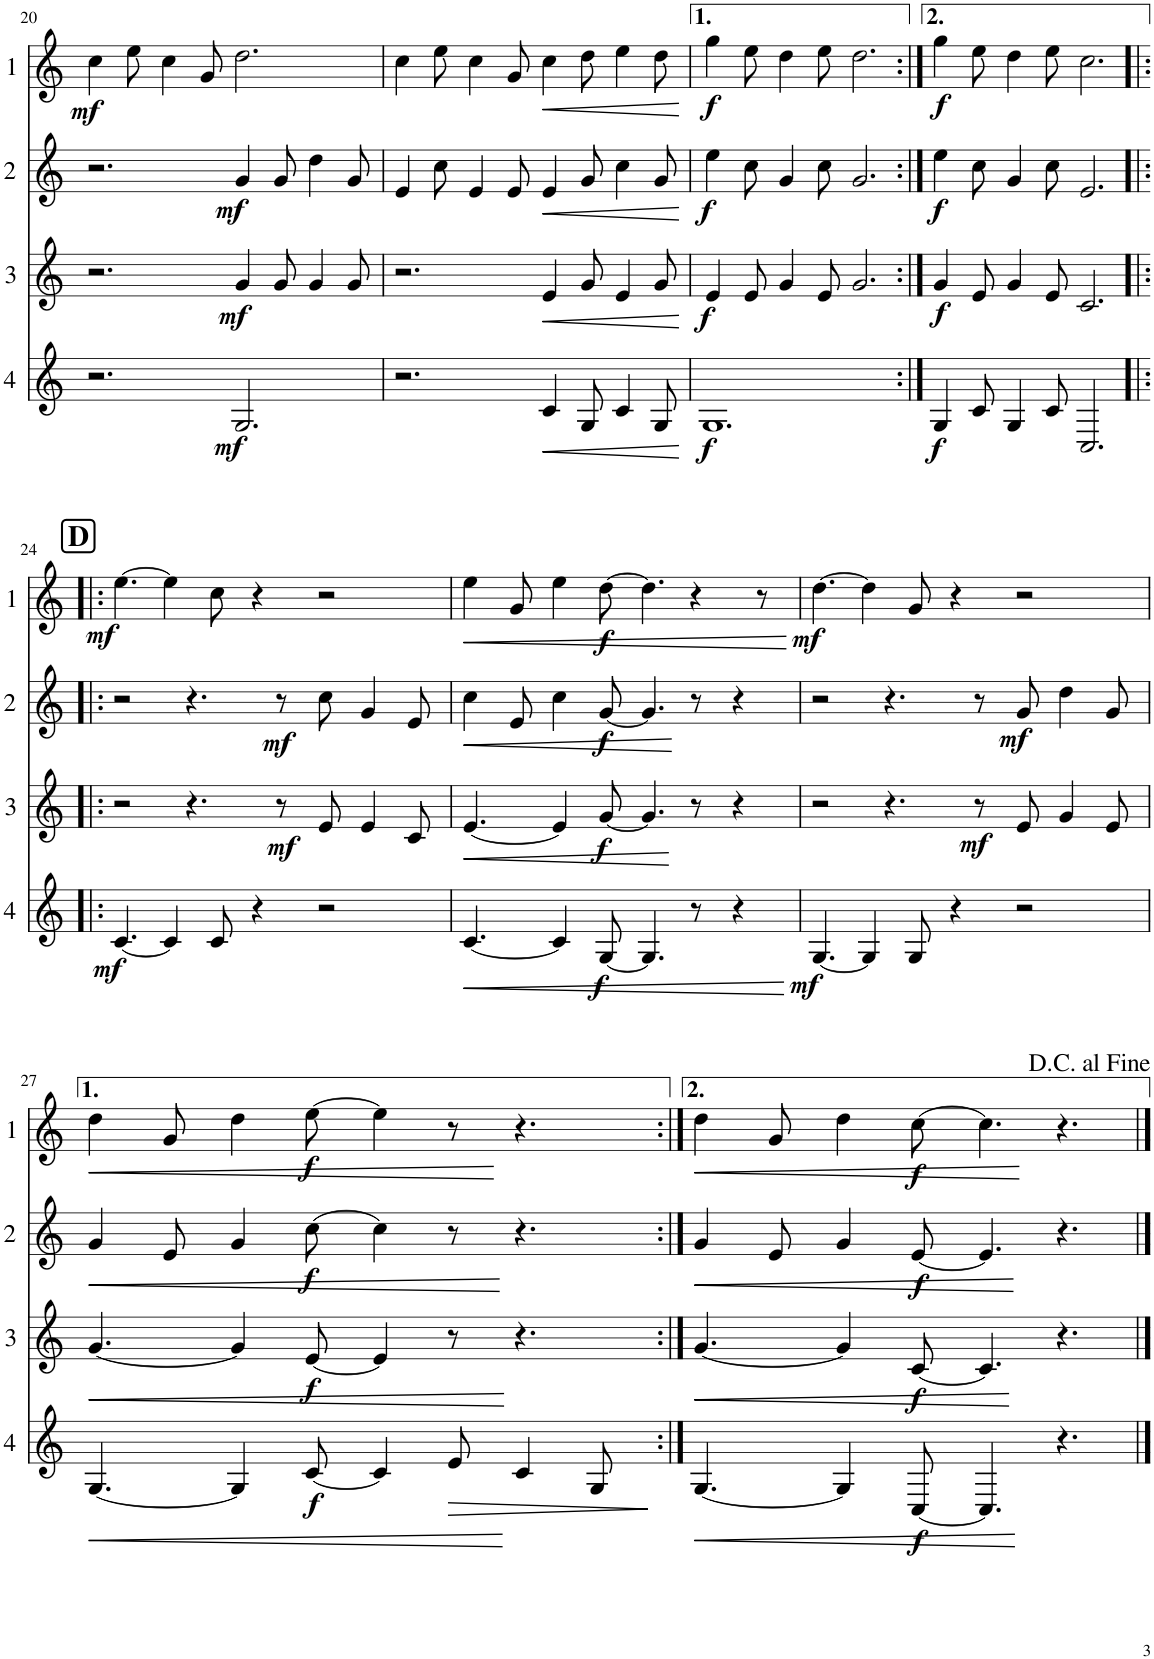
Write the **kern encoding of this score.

**kern	**dynam	**kern	**dynam	**kern	**dynam	**kern	**dynam
*part4	*part4	*part3	*part3	*part2	*part2	*part1	*part1
*staff4	*staff4	*staff3	*staff3	*staff2	*staff2	*staff1	*staff1
*I"Cor 4	*	*I"Cor 3	*	*I"Cor 2	*	*I"Cor 1	*
!!LO:PB:g=z
*clefG2	*	*clefG2	*	*clefG2	*	*clefG2	*
*Trd4c7	*	*Trd4c7	*	*Trd4c7	*	*Trd4c7	*
*k[]	*	*k[]	*	*k[]	*	*k[]	*
*M12/8	*	*M12/8	*	*M12/8	*	*M12/8	*
=20	=20	=20	=20	=20	=20	=20	=20
!	!	!	!	!	!	!	!LO:DY:b
2.r	.	2.r	.	2.r	.	4cc\	mf
.	.	.	.	.	.	8ee\	.
.	.	.	.	.	.	4cc\	.
.	.	.	.	.	.	8g/	.
!	!LO:DY:b	!	!LO:DY:b	!	!LO:DY:b	!	!
2.G/	mf	4g/	mf	4g/	mf	2.dd\	.
.	.	8g/	.	8g/	.	.	.
.	.	4g/	.	4dd\	.	.	.
.	.	8g/	.	8g/	.	.	.
=21	=21	=21	=21	=21	=21	=21	=21
2.r	.	2.r	.	4e/	.	4cc\	.
.	.	.	.	8cc\	.	8ee\	.
.	.	.	.	4e/	.	4cc\	.
.	.	.	.	8e/	.	8g/	.
!	!LO:HP:b	!	!LO:HP:b	!	!LO:HP:b	!	!LO:HP:b
4c/	<	4e/	<	4e/	<	4cc\	<
8G/	.	8g/	.	8g/	.	8dd\	.
4c/	.	4e/	.	4cc\	.	4ee\	.
8G/	.	8g/	.	8g/	.	8dd\	.
.	[	.	[	.	[	.	[
=22	=22	=22	=22	=22	=22	=22	=22
!	!LO:DY:b	!	!LO:DY:b	!	!LO:DY:b	!	!LO:DY:b
1.G	f	4e/	f	4ee\	f	4gg\	f
.	.	8e/	.	8cc\	.	8ee\	.
.	.	4g/	.	4g/	.	4dd\	.
.	.	8e/	.	8cc\	.	8ee\	.
.	.	2.g/	.	2.g/	.	2.dd\	.
=23:|!	=23:|!	=23:|!	=23:|!	=23:|!	=23:|!	=23:|!	=23:|!
!	!LO:DY:b	!	!LO:DY:b	!	!LO:DY:b	!	!LO:DY:b
4G/	f	4g/	f	4ee\	f	4gg\	f
8c/	.	8e/	.	8cc\	.	8ee\	.
4G/	.	4g/	.	4g/	.	4dd\	.
8c/	.	8e/	.	8cc\	.	8ee\	.
2.C/	.	2.c/	.	2.e/	.	2.cc\	.
!!LO:LB:g=z
!!LO:REH:place=s1:a:B:cj:fs=14:t=D
=24!|:	=24!|:	=24!|:	=24!|:	=24!|:	=24!|:	=24!|:	=24!|:
!	!LO:DY:b	!	!	!	!	!	!LO:DY:b
[4.c/	mf	2r	.	2r	.	[4.ee\	mf
4c/]	.	.	.	.	.	4ee\]	.
.	.	4.r	.	4.r	.	.	.
8c/	.	.	.	.	.	8cc\	.
4r	.	.	.	.	.	4r	.
!	!	!	!LO:DY:b	!	!LO:DY:b	!	!
.	.	8r	mf	8r	mf	.	.
2r	.	8e/	.	8cc\	.	2r	.
.	.	4e/	.	4g/	.	.	.
.	.	8c/	.	8e/	.	.	.
=25	=25	=25	=25	=25	=25	=25	=25
!	!LO:HP:b	!	!LO:HP:b	!	!LO:HP:b	!	!LO:HP:b
[4.c/	<	[4.e/	<	4cc\	<	4ee\	<
.	.	.	.	8e/	.	8g/	.
4c/]	.	4e/]	.	4cc\	.	4ee\	.
!	!LO:DY:b	!	!LO:DY:b	!	!LO:DY:b	!	!LO:DY:b
[8G/	f	[8g/	f	[8g/	f	[8dd\	f
4.G/]	.	4.g/]	.	4.g/]	.	4.dd\]	.
8r	.	8r	.	8r	.	4r	.
4r	.	4r	.	4r	.	.	.
.	.	.	.	.	.	8r	.
.	[	.	[	.	[	.	[
=26	=26	=26	=26	=26	=26	=26	=26
!	!LO:DY:b	!	!	!	!	!	!LO:DY:b
[4.G/	mf	2r	.	2r	.	[4.dd\	mf
4G/]	.	.	.	.	.	4dd\]	.
.	.	4.r	.	4.r	.	.	.
8G/	.	.	.	.	.	8g/	.
4r	.	.	.	.	.	4r	.
!	!	!	!LO:DY:b	!	!	!	!
.	.	8r	mf	8r	.	.	.
!	!	!	!	!	!LO:DY:b	!	!
2r	.	8e/	.	8g/	mf	2r	.
.	.	4g/	.	4dd\	.	.	.
.	.	8e/	.	8g/	.	.	.
!!LO:LB:g=z
=27	=27	=27	=27	=27	=27	=27	=27
!	!LO:HP:b	!	!LO:HP:b	!	!LO:HP:b	!	!LO:HP:b
[4.G/	<	[4.g/	<	4g/	<	4dd\	<
.	.	.	.	8e/	.	8g/	.
4G/]	.	4g/]	.	4g/	.	4dd\	.
!	!LO:DY:b	!	!LO:DY:b	!	!LO:DY:b	!	!LO:DY:b
[8c/	f	[8e/	f	[8cc\	f	[8ee\	f
4c/]	.	4e/]	.	4cc\]	.	4ee\]	.
!	!LO:HP:b	!	!	!	!	!	!
8e/	>	8r	.	8r	.	8r	.
4c/	.	4.r	.	4.r	.	4.r	.
8G/	.	.	.	.	.	.	.
.	[ ]	.	[	.	[	.	[
=28:|!	=28:|!	=28:|!	=28:|!	=28:|!	=28:|!	=28:|!	=28:|!
!	!LO:HP:b	!	!LO:HP:b	!	!LO:HP:b	!	!LO:HP:b
[4.G/	<	[4.g/	<	4g/	<	4dd\	<
.	.	.	.	8e/	.	8g/	.
4G/]	.	4g/]	.	4g/	.	4dd\	.
!	!LO:DY:b	!	!LO:DY:b	!	!LO:DY:b	!	!LO:DY:b
[8C/	f	[8c/	f	[8e/	f	[8cc\	f
4.C/]	.	4.c/]	.	4.e/]	.	4.cc\]	.
4.r	.	4.r	.	4.r	.	4.r	.
.	[	.	[	.	[	.	[
==	==	==	==	==	==	==	==
*-	*-	*-	*-	*-	*-	*-	*-
